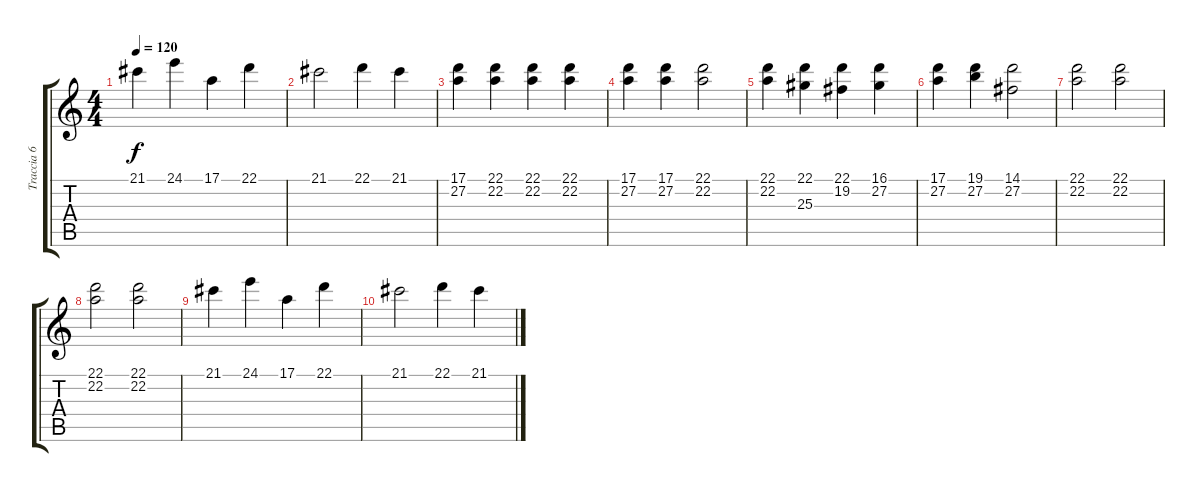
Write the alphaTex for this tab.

\track ("Traccia 6" "Traccia 6") {instrument acousticgrandpiano}
\staff {score tabs}
\tuning (E4 B3 G3 D3 A2 E2) {hide}
\ts (4 4)
\tempo 120
\clef g2
\ks c
21.1.4{dy f} 24.1.4 17.1.4 22.1.4 |
21.1.2 22.1.4 21.1.4 |
(17.1 27.2).4 (22.1 22.2).4 (22.1 22.2).4 (22.1 22.2).4 |
(17.1 27.2).4 (17.1 27.2).4 (22.1 22.2).2 |
(22.1 22.2).4 (22.1 25.3).4 (22.1 19.2).4 (16.1 27.2).4 |
(17.1 27.2).4 (19.1 27.2).4 (14.1 27.2).2 |
(22.1 22.2).2 (22.1 22.2).2 |
(22.1 22.2).2 (22.1 22.2).2 |
21.1.4 24.1.4 17.1.4 22.1.4 |
21.1.2 22.1.4 21.1.4
